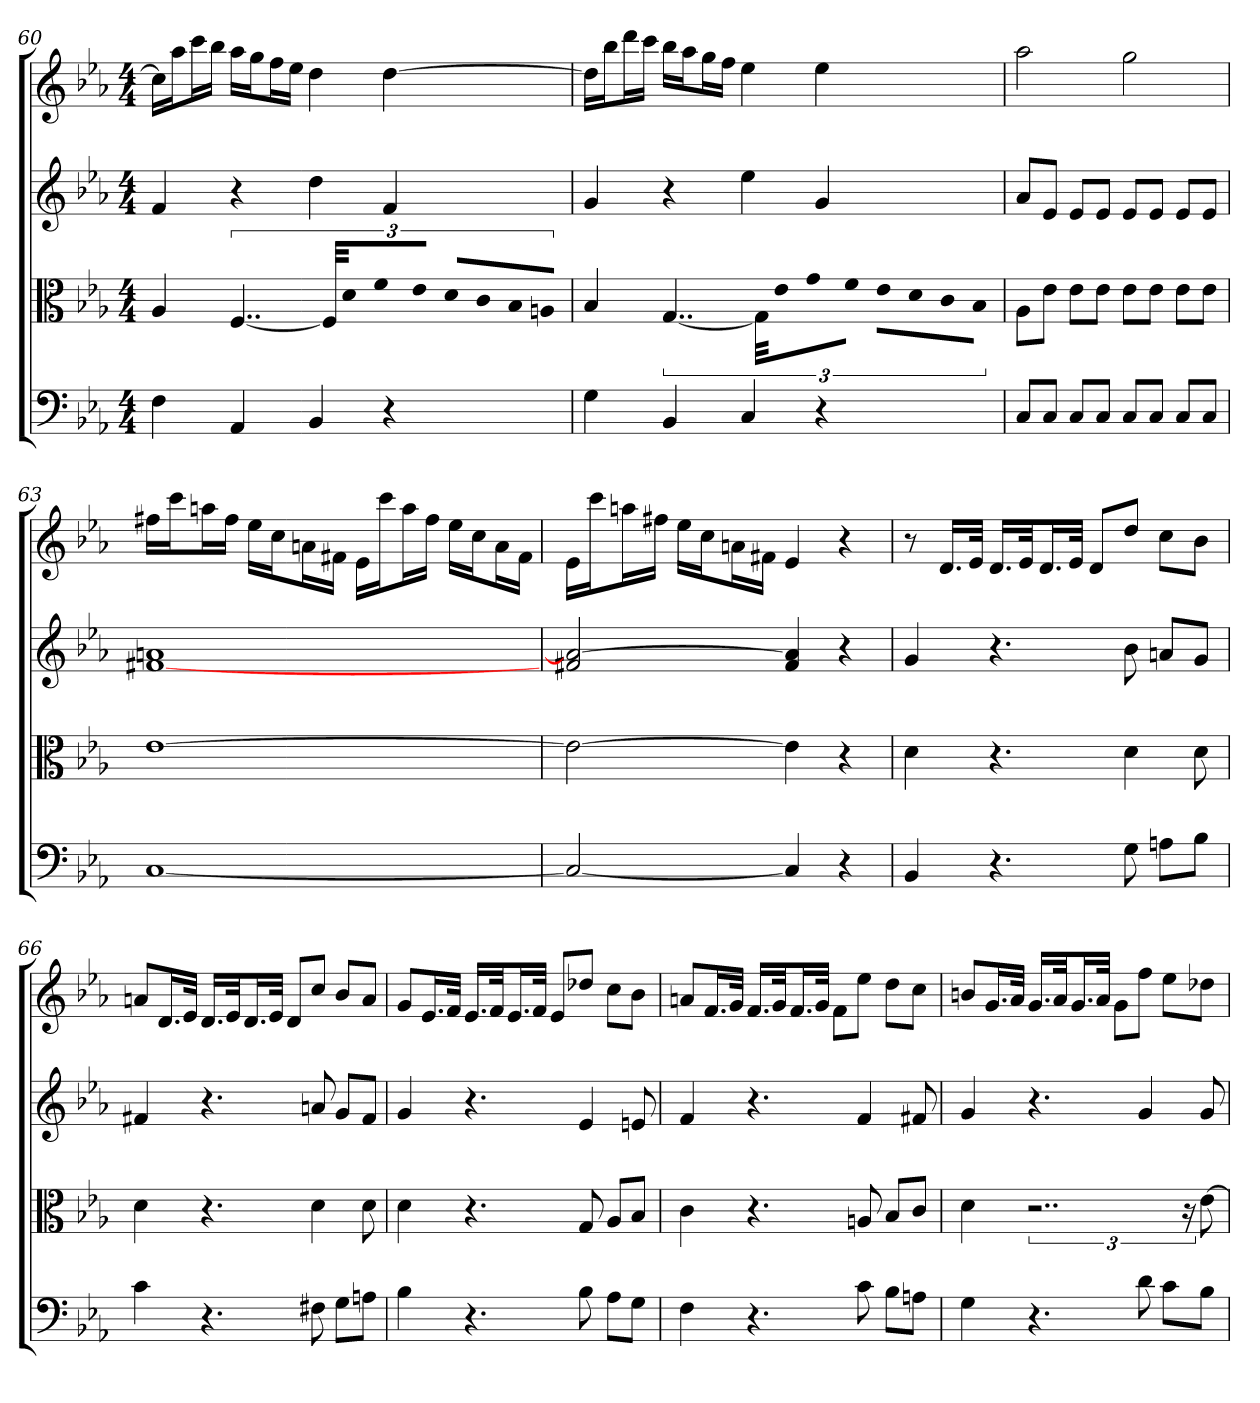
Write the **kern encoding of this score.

**kern	**kern	**kern	**kern
*part4	*part3	*part2	*part1
*staff4	*staff3	*staff2	*staff1
*clefF4	*clefC3	*	*
*k[b-e-a-]	*k[b-e-a-]	*k[b-e-a-]	*k[b-e-a-]
*E-:	*E-:	*E-:	*E-:
*M4/4	*M4/4	*M4/4	*M4/4
=60	=60	=60	=60
4F	4A-	4f	16ccLL]
.	.	.	16aa-J
.	.	.	16cccL
.	.	.	16bb-JJ
4AA-	[6..F	4r	16aa-LL
.	.	.	16ggJ
.	.	.	16ffL
.	.	.	16ee-JJ
4BB-	.	4dd	4dd
.	48F/KLL]	.	.
.	16d/J	.	.
.	16f/L	.	.
.	16e-/JJ	.	.
4r	16d/LL	4f	[4dd
.	16c/J	.	.
.	16B-/L	.	.
.	16An/JJ	.	.
=61	=61	=61	=61
4G	4B-	4g	16ddLL]
.	.	.	16bb-J
.	.	.	16dddL
.	.	.	16cccJJ
4BB-	[6..G	4r	16bb-LL
.	.	.	16aa-J
.	.	.	16ggL
.	.	.	16ffJJ
4C	.	4ee-	4ee-
.	48G\KLL]	.	.
.	16e-\J	.	.
.	16g\L	.	.
.	16f\JJ	.	.
4r	16e-\LL	4g	4ee-
.	16d\J	.	.
.	16c\L	.	.
.	16B-\JJ	.	.
=62	=62	=62	=62
8C/L	8A-\L	8a-L	2aa-
8C/J	8e-\J	8e-J	.
8C/L	8e-\L	8e-L	.
8C/J	8e-\J	8e-J	.
8C/L	8e-\L	8e-L	2gg
8C/J	8e-\J	8e-J	.
8C/L	8e-\L	8e-L	.
8C/J	8e-\J	8e-J	.
=63	=63	=63	=63
[1C	[1e-	[1f#X 1an	16ff#XLL
.	.	.	16cccJ
.	.	.	16aanL
.	.	.	16ff#JJ
.	.	.	16ee-LL
.	.	.	16ccJ
.	.	.	16anL
.	.	.	16f#XJJ
.	.	.	16e-LL
.	.	.	16cccJ
.	.	.	16aaL
.	.	.	16ff#JJ
.	.	.	16ee-LL
.	.	.	16ccJ
.	.	.	16aL
.	.	.	16f#JJ
=64	=64	=64	=64
2C_	2e-_	2f#X 2a_	16e-LL
.	.	.	16cccJ
.	.	.	16aanL
.	.	.	16ff#XJJ
.	.	.	16ee-LL
.	.	.	16ccJ
.	.	.	16anL
.	.	.	16f#XJJ
4C]	4e-]	4f# 4a]	4e-
4r	4r	4r	4r
=65	=65	=65	=65
4BB-	4d	4g	8r
.	.	.	16.dLL
.	.	.	32e-JJk
4.r	4.r	4.r	16.dLL
.	.	.	32e-Jk
.	.	.	16.dL
.	.	.	32e-JJk
.	.	.	8dL
8G	4d	8b-	8ddJ
8An\L	.	8anL	8ccL
8B-\J	8d	8gJ	8b-J
=66	=66	=66	=66
4c	4d	4f#X	8anL
.	.	.	16.dL
.	.	.	32e-JJk
4.r	4.r	4.r	16.dLL
.	.	.	32e-Jk
.	.	.	16.dL
.	.	.	32e-JJk
.	.	.	8dL
8F#X	4d	8an	8ccJ
8G\L	.	8gL	8b-L
8An\J	8d	8f#J	8aJ
=67	=67	=67	=67
4B-	4d	4g	8gL
.	.	.	16.e-L
.	.	.	32fJJk
4.r	4.r	4.r	16.e-LL
.	.	.	32fJk
.	.	.	16.e-L
.	.	.	32fJJk
.	.	.	8e-L
8B-	8G	4e-	8dd-XJ
8A-\L	8A-/L	.	8ccL
8G\J	8B-/J	8en	8b-J
=68	=68	=68	=68
4F	4c	4f	8anL
.	.	.	16.fL
.	.	.	32gJJk
4.r	4.r	4.r	16.fLL
.	.	.	32gJk
.	.	.	16.fL
.	.	.	32gJJk
.	.	.	8fL
8c	8An	4f	8ee-J
8B-\L	8B-/L	.	8ddL
8An\J	8c/J	8f#X	8ccJ
=69	=69	=69	=69
4G	4d	4g	8bnL
.	.	.	16.gL
.	.	.	32a-JJk
4.r	3..r	4.r	16.gLL
.	.	.	32a-Jk
.	.	.	16.gL
.	.	.	32a-JJk
.	.	.	8gL
8d	.	4g	8ffJ
8c\L	.	.	8ee-L
.	24r	.	.
8B-\J	[8e-	8g	8dd-XJ
=	=	=	=
*-	*-	*-	*-
